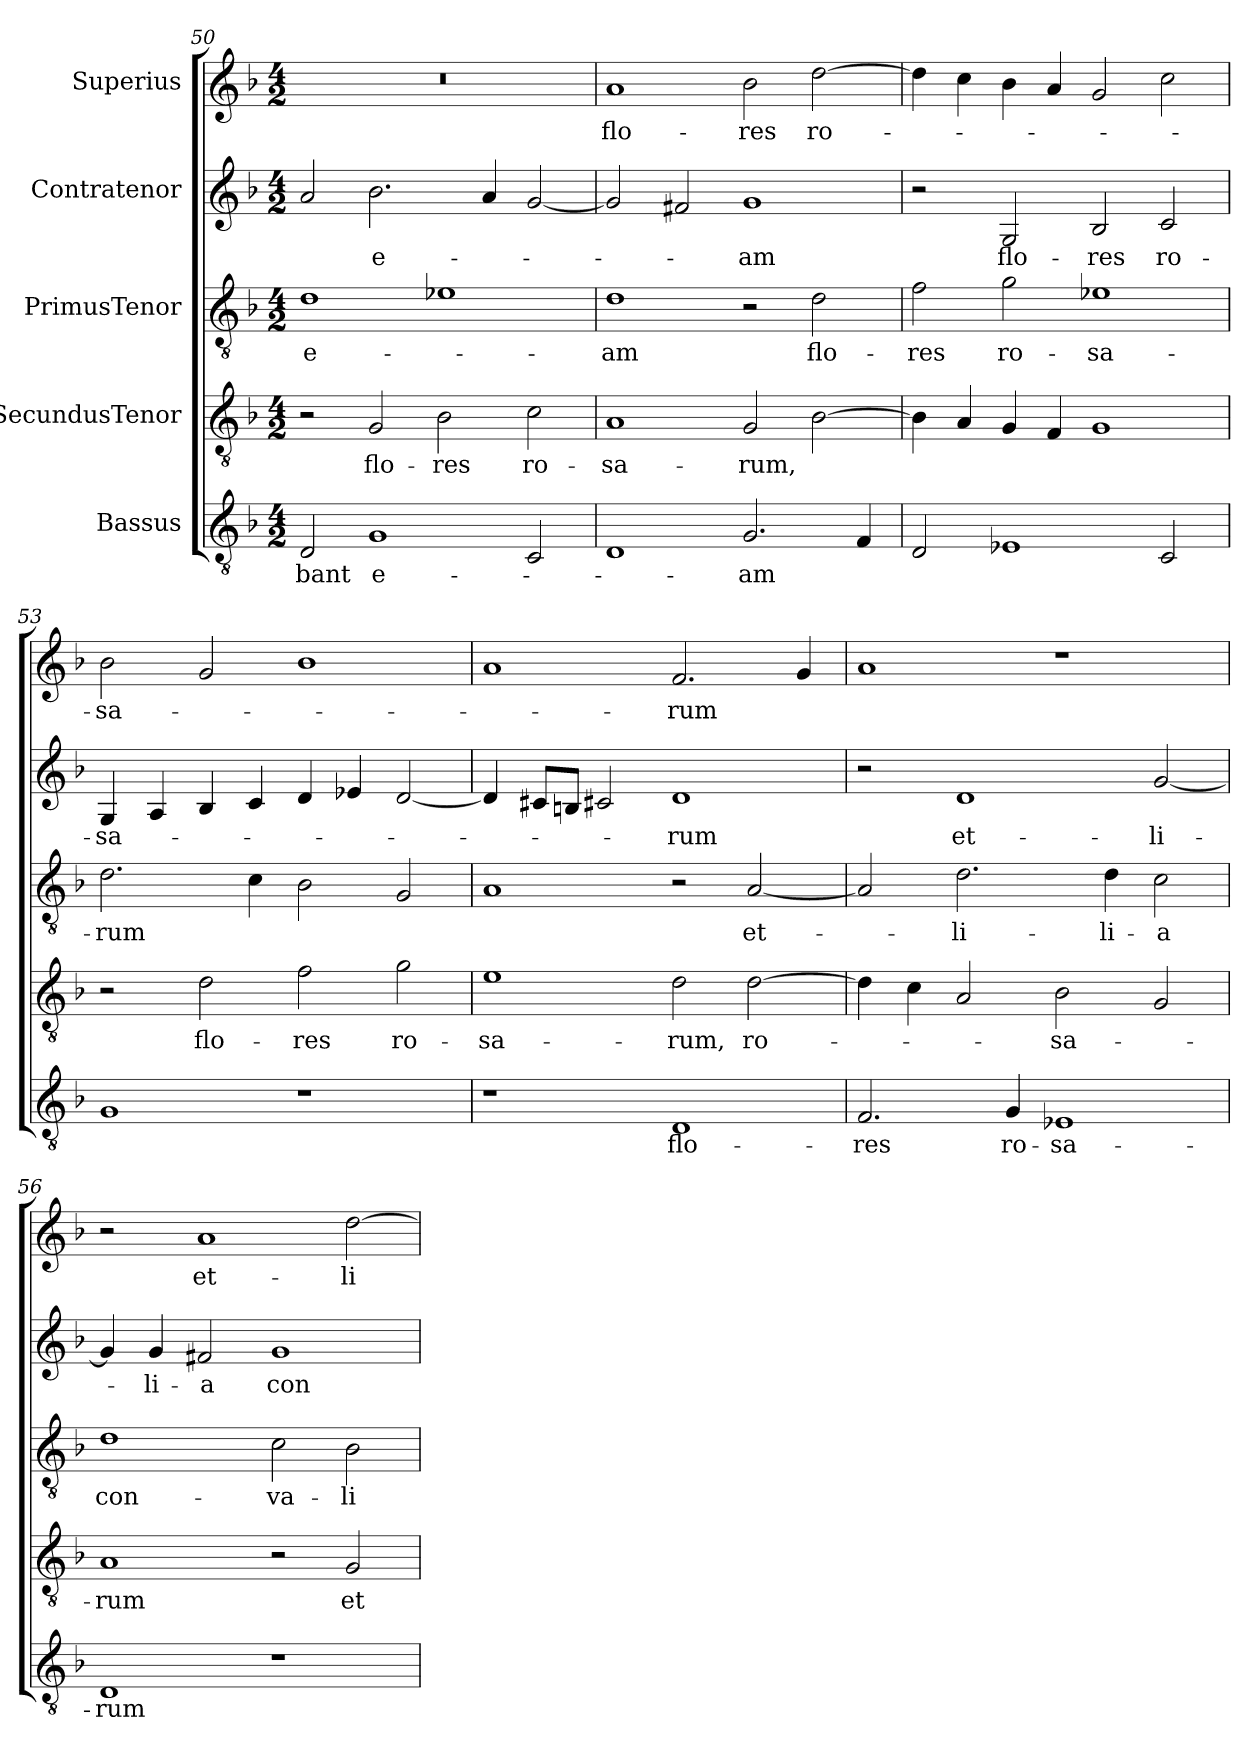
**kern	**text	**kern	**text	**kern	**text	**kern	**text	**kern	**text
*part5	*part5	*part4	*part4	*part3	*part3	*part2	*part2	*part1	*part1
*staff5	*staff5	*staff4	*staff4	*staff3	*staff3	*staff2	*staff2	*staff1	*staff1
*I"Bassus	*	*I"SecundusTenor	*	*I"PrimusTenor	*	*I"Contratenor	*	*I"Superius	*
*clefGv2	*	*clefGv2	*	*clefGv2	*	*clefG2	*	*clefG2	*
*k[b-]	*	*k[b-]	*	*k[b-]	*	*k[b-]	*	*k[b-]	*
*M4/2	*	*M4/2	*	*M4/2	*	*M4/2	*	*M4/2	*
=50	=50	=50	=50	=50	=50	=50	=50	=50	=50
2D/	-bant	2r	.	1d\	e-	2a/	.	0r	.
1G/	e-	2G/	flo-	.	.	2.b-\	e-	.	.
.	.	2B-\	-res	1e-X\	.	.	.	.	.
.	.	.	.	.	.	4a/	.	.	.
2C/	.	2c\	ro-	.	.	[2g/	.	.	.
=51	=51	=51	=51	=51	=51	=51	=51	=51	=51
1D/	.	1A/	-sa-	1d\	-am	2g/]	.	1a/	flo-
.	.	.	.	.	.	2f#X/	.	.	.
2.G/	-am	2G/	-rum,	2r	.	1g/	-am	2b-\	-res
.	.	[2B-\	.	2d\	flo-	.	.	[2dd\	ro-
4F/	.	.	.	.	.	.	.	.	.
=52	=52	=52	=52	=52	=52	=52	=52	=52	=52
2D/	.	4B-\]	.	2f\	-res	2r	.	4dd\]	.
.	.	4A/	.	.	.	.	.	4cc\	.
1E-X/	.	4G/	.	2g\	ro-	2G/	flo-	4b-\	.
.	.	4F/	.	.	.	.	.	4a/	.
.	.	1G/	.	1e-X\	-sa-	2B-/	-res	2g/	.
2C/	.	.	.	.	.	2c/	ro-	2cc\	.
=53	=53	=53	=53	=53	=53	=53	=53	=53	=53
1G/	.	2r	.	2.d\	-rum	4G/	-sa-	2b-\	-sa-
.	.	.	.	.	.	4A/	.	.	.
.	.	2d\	flo-	.	.	4B-/	.	2g/	.
.	.	.	.	4c\	.	4c/	.	.	.
1r	.	2f\	-res	2B-\	.	4d/	.	1b-\	.
.	.	.	.	.	.	4e-X/	.	.	.
.	.	2g\	ro-	2G/	.	[2d/	.	.	.
=54	=54	=54	=54	=54	=54	=54	=54	=54	=54
1r	.	1e\	-sa-	1A/	.	4d/]	.	1a/	.
.	.	.	.	.	.	8c#X/L	.	.	.
.	.	.	.	.	.	8Bn/J	.	.	.
.	.	.	.	.	.	2c#X/	.	.	.
1D/	flo-	2d\	-rum,	2r	.	1d/	-rum	2.f/	-rum
.	.	[2d\	ro-	[2A/	et-	.	.	.	.
.	.	.	.	.	.	.	.	4g/	.
=55	=55	=55	=55	=55	=55	=55	=55	=55	=55
2.F/	-res	4d\]	.	2A/]	.	2r	.	1a/	.
.	.	4c\	.	.	.	.	.	.	.
.	.	2A/	.	2.d\	li-	1d/	et-	.	.
4G/	ro-	.	.	.	.	.	.	.	.
1E-X/	-sa-	2B-\	-sa-	.	.	.	.	1r	.
.	.	.	.	4d\	-li-	.	.	.	.
.	.	2G/	.	2c\	-a	[2g/	li-	.	.
=56	=56	=56	=56	=56	=56	=56	=56	=56	=56
1D/	-rum	1A/	-rum	1d\	con-	4g/]	.	2r	.
.	.	.	.	.	.	4g/	-li-	.	.
.	.	.	.	.	.	2f#X/	-a	1a/	et-
1r	.	2r	.	2c\	-va-	1g/	con-	.	.
.	.	2G/	et-	2B-\	-li-	.	.	[2dd\	li-
=	=	=	=	=	=	=	=	=	=
*-	*-	*-	*-	*-	*-	*-	*-	*-	*-
